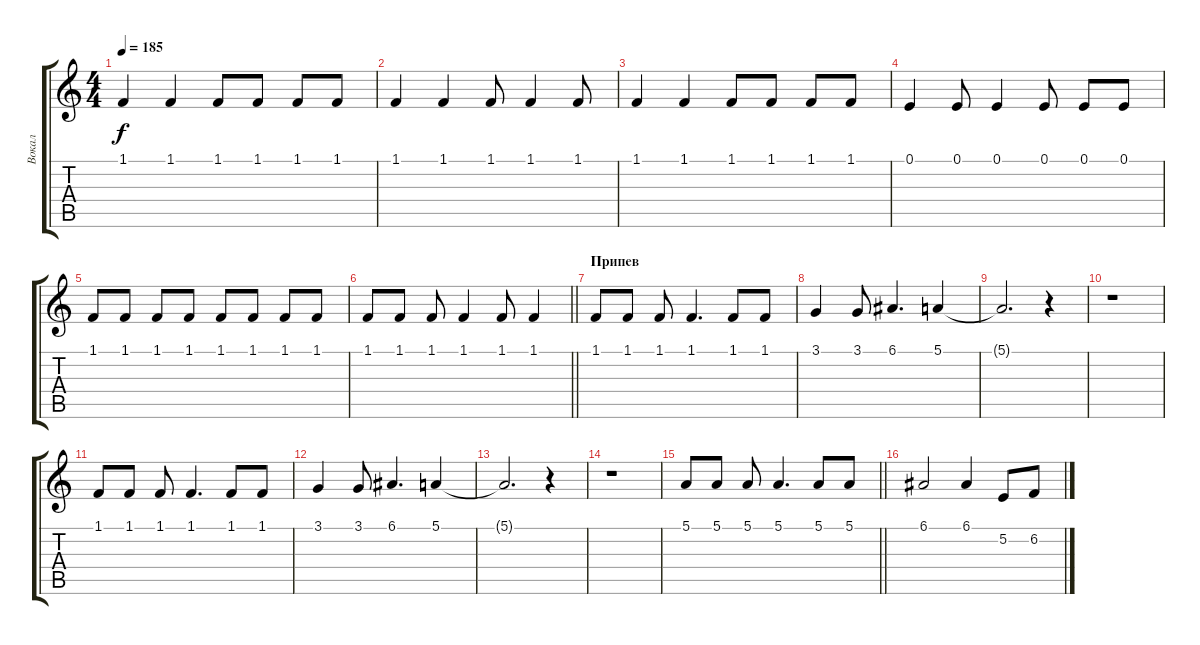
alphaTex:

\track ("Вокал" "Вокал") {instrument tenorsax}
\staff {score tabs}
\tuning (E4 B3 G3 D3 A2 E2) {hide}
\ts (4 4)
\tempo 185
\clef g2
\ks c
1.1.4{dy f} 1.1.4 1.1.8 1.1.8 1.1.8 1.1.8 |
1.1.4 1.1.4 1.1.8 1.1.4 1.1.8 |
1.1.4 1.1.4 1.1.8 1.1.8 1.1.8 1.1.8 |
0.1.4 0.1.8 0.1.4 0.1.8 0.1.8 0.1.8 |
1.1.8 1.1.8 1.1.8 1.1.8 1.1.8 1.1.8 1.1.8 1.1.8 |
\barLineRight lightlight
1.1.8 1.1.8 1.1.8 1.1.4 1.1.8 1.1.4 |
\section ("" "Припев")
1.1.8 1.1.8 1.1.8 1.1.4{d} 1.1.8 1.1.8 |
3.1.4 3.1.8 6.1.4{d} 5.1.4 |
5.1{t}.2{d} r.4 |
r.1 |
1.1.8 1.1.8 1.1.8 1.1.4{d} 1.1.8 1.1.8 |
3.1.4 3.1.8 6.1.4{d} 5.1.4 |
5.1{t}.2{d} r.4 |
r.1 |
\barLineRight lightlight
5.1.8 5.1.8 5.1.8 5.1.4{d} 5.1.8 5.1.8 |
6.1.2 6.1.4 5.2.8 6.2.8
